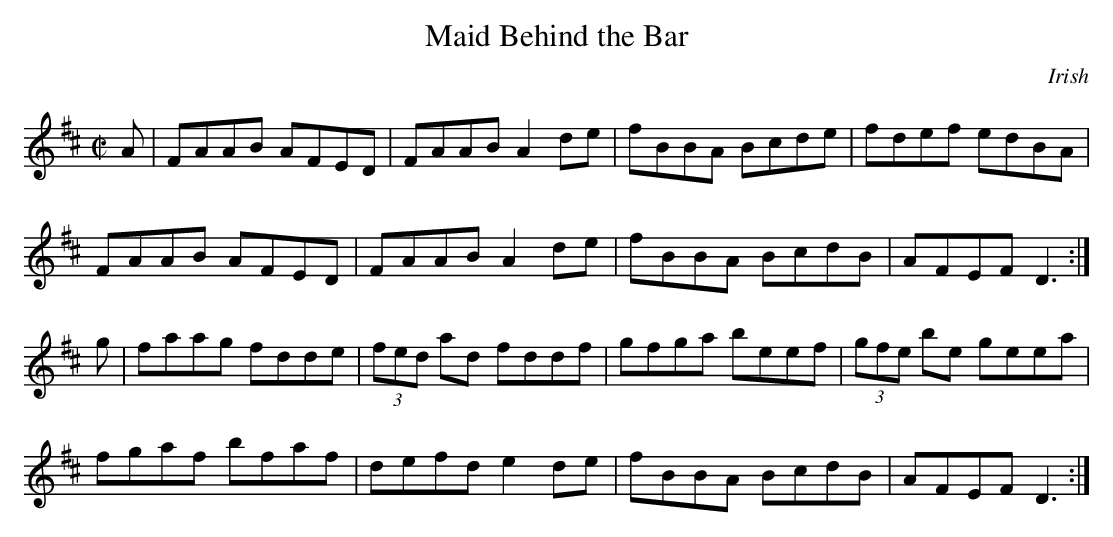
X:1
T:Maid Behind the Bar
M:C|
K:D
A | FAAB AFED | FAAB A2de | fBBA Bcde | fdef edBA |
FAAB AFED | FAAB A2de | fBBA BcdB | AFEF D3 :|
g | faag fdde | (3fed ad fddf | gfga beef | (3gfe be geea |
fgaf bfaf | defd e2de | fBBA BcdB | AFEF D3 :|
